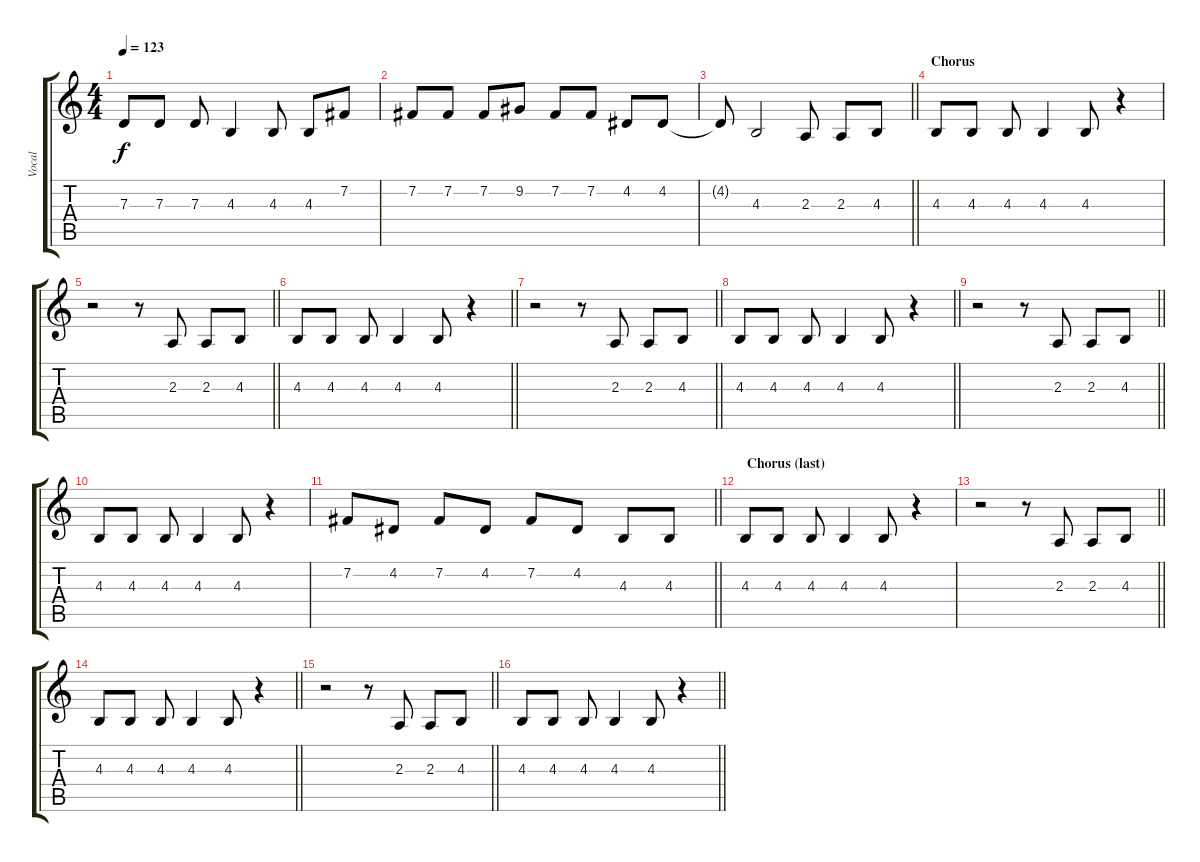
\track ("Vocal" "Vocal") {instrument altosax}
\staff {score tabs}
\tuning (E4 B3 G3 D3 A2 E2) {hide}
\ts (4 4)
\tempo 123
\clef g2
\ks c
7.3.8{dy f} 7.3.8 7.3.8 4.3.4 4.3.8 4.3.8 7.2.8 |
7.2.8 7.2.8 7.2.8 9.2.8 7.2.8 7.2.8 4.2.8 4.2.8 |
\barLineRight lightlight
4.2{t}.8 4.3.2 2.3.8 2.3.8 4.3.8 |
\section ("" "Chorus ")
4.3.8 4.3.8 4.3.8 4.3.4 4.3.8 r.4 |
\barLineRight lightlight
r.2 r.8 2.3.8 2.3.8 4.3.8 |
\barLineRight lightlight
4.3.8 4.3.8 4.3.8 4.3.4 4.3.8 r.4 |
\barLineRight lightlight
r.2 r.8 2.3.8 2.3.8 4.3.8 |
\barLineRight lightlight
4.3.8 4.3.8 4.3.8 4.3.4 4.3.8 r.4 |
\barLineRight lightlight
r.2 r.8 2.3.8 2.3.8 4.3.8 |
4.3.8 4.3.8 4.3.8 4.3.4 4.3.8 r.4 |
\barLineRight lightlight
7.2.8 4.2.8 7.2.8 4.2.8 7.2.8 4.2.8 4.3.8 4.3.8 |
\section ("" "  Chorus (last)")
4.3.8 4.3.8 4.3.8 4.3.4 4.3.8 r.4 |
\barLineRight lightlight
r.2 r.8 2.3.8 2.3.8 4.3.8 |
\barLineRight lightlight
4.3.8 4.3.8 4.3.8 4.3.4 4.3.8 r.4 |
\barLineRight lightlight
r.2 r.8 2.3.8 2.3.8 4.3.8 |
\barLineRight lightlight
4.3.8 4.3.8 4.3.8 4.3.4 4.3.8 r.4
